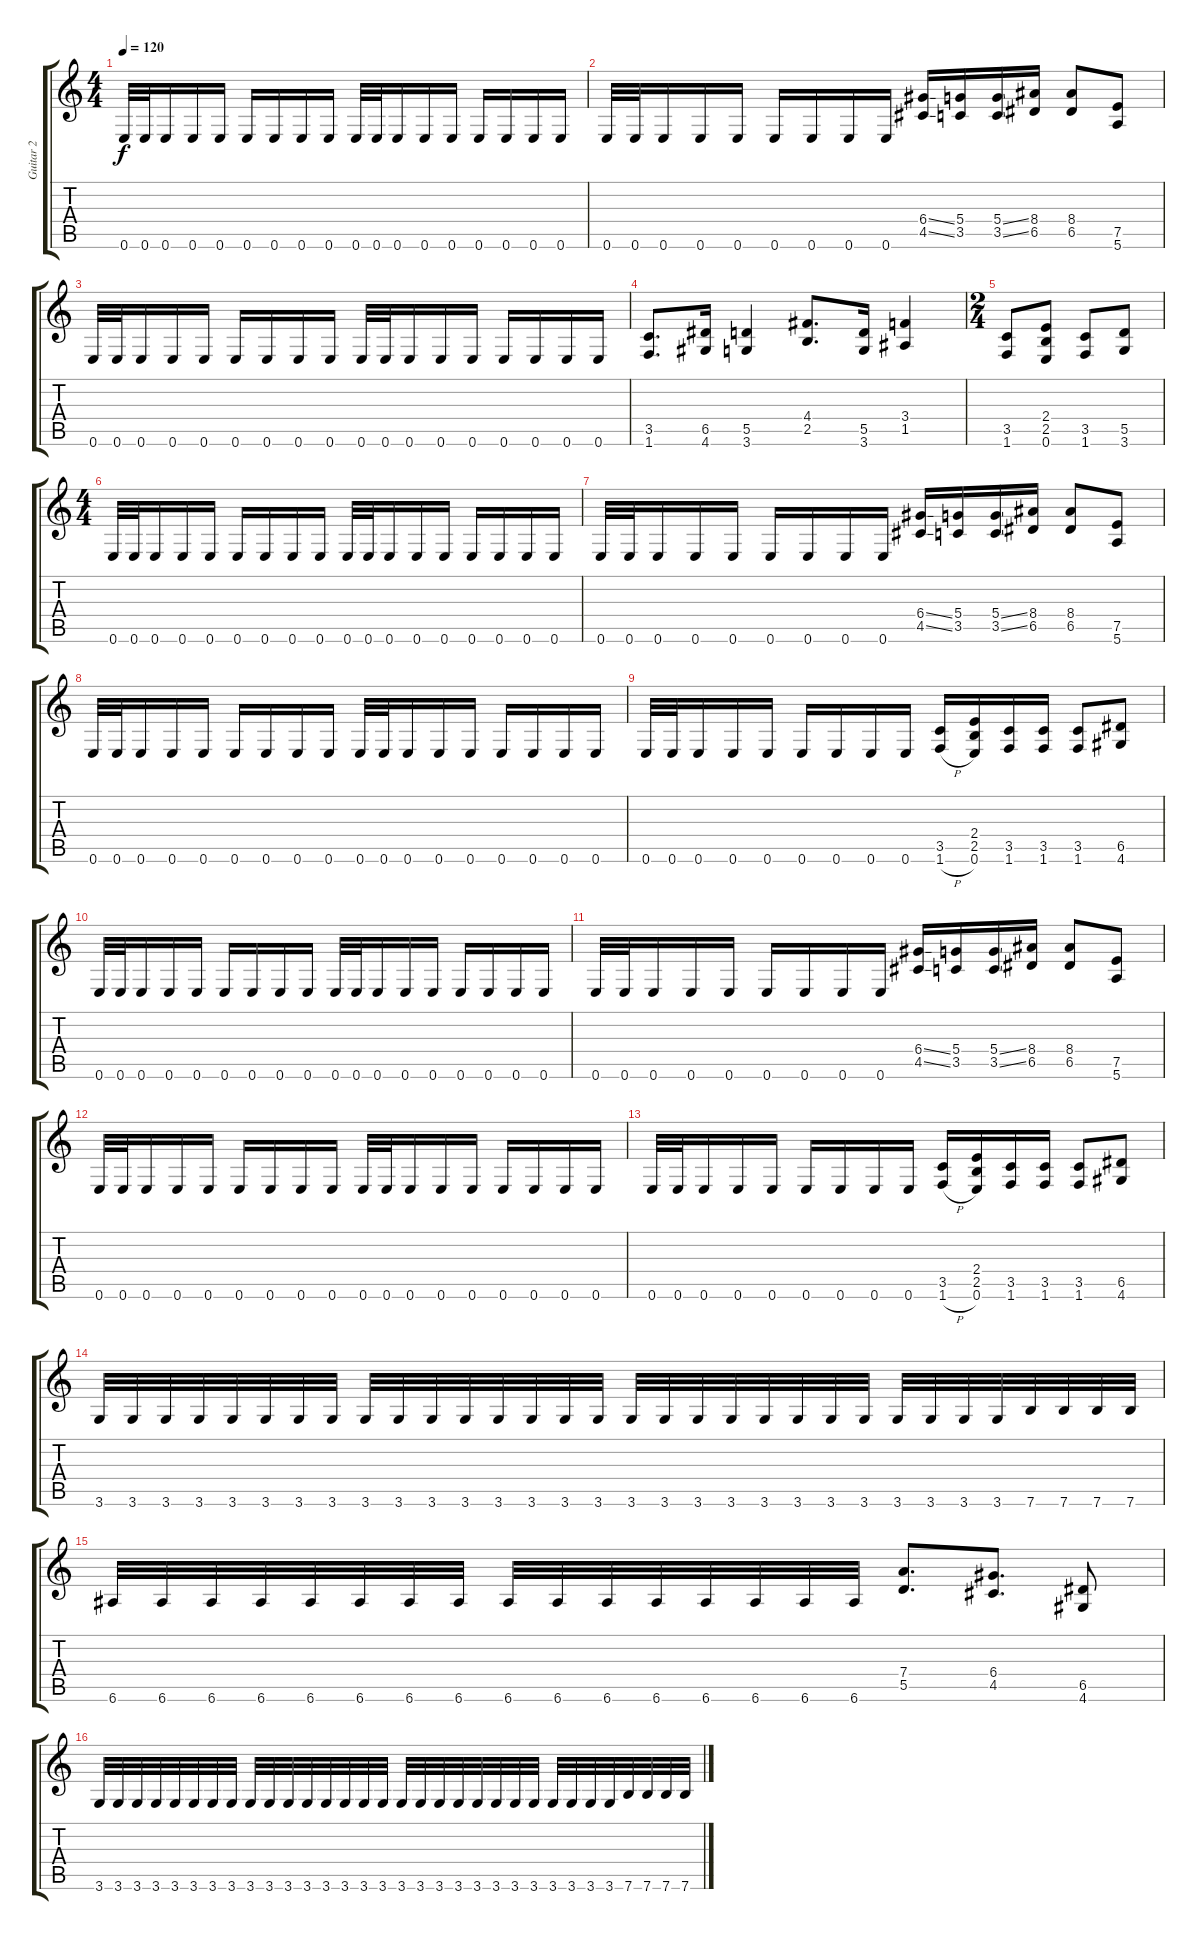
\track ("Guitar 2" "Guitar 2") {instrument distortionguitar}
\staff {score tabs}
\tuning (E4 B3 G3 D3 A2 E2) {hide}
\ts (4 4)
\tempo 120
\clef g2
\ks c
0.6.32{dy f} 0.6.32 0.6.16 0.6.16 0.6.16 0.6.16 0.6.16 0.6.16 0.6.16 0.6.32 0.6.32 0.6.16 0.6.16 0.6.16 0.6.16 0.6.16 0.6.16 0.6.16 |
0.6.32 0.6.32 0.6.16 0.6.16 0.6.16 0.6.16 0.6.16 0.6.16 0.6.16 (6.4{ss} 4.5{ss}).16 (5.4 3.5).16 (5.4{ss} 3.5{ss}).16 (8.4 6.5).16 (8.4 6.5).8 (7.5 5.6).8 |
0.6.32 0.6.32 0.6.16 0.6.16 0.6.16 0.6.16 0.6.16 0.6.16 0.6.16 0.6.32 0.6.32 0.6.16 0.6.16 0.6.16 0.6.16 0.6.16 0.6.16 0.6.16 |
(3.5 1.6).8{d} (6.5 4.6).16 (5.5 3.6).4 (4.4 2.5).8{d} (5.5 3.6).16 (3.4 1.5).4 |
\ts (2 4)
(3.5 1.6).8 (2.4 2.5 0.6).8 (3.5 1.6).8 (5.5 3.6).8 |
\ts (4 4)
0.6.32 0.6.32 0.6.16 0.6.16 0.6.16 0.6.16 0.6.16 0.6.16 0.6.16 0.6.32 0.6.32 0.6.16 0.6.16 0.6.16 0.6.16 0.6.16 0.6.16 0.6.16 |
0.6.32 0.6.32 0.6.16 0.6.16 0.6.16 0.6.16 0.6.16 0.6.16 0.6.16 (6.4{ss} 4.5{ss}).16 (5.4 3.5).16 (5.4{ss} 3.5{ss}).16 (8.4 6.5).16 (8.4 6.5).8 (7.5 5.6).8 |
0.6.32 0.6.32 0.6.16 0.6.16 0.6.16 0.6.16 0.6.16 0.6.16 0.6.16 0.6.32 0.6.32 0.6.16 0.6.16 0.6.16 0.6.16 0.6.16 0.6.16 0.6.16 |
0.6.32 0.6.32 0.6.16 0.6.16 0.6.16 0.6.16 0.6.16 0.6.16 0.6.16 (3.5 1.6{h}).16 (2.4 2.5 0.6).16 (3.5 1.6).16 (3.5 1.6).16 (3.5 1.6).8 (6.5 4.6).8 |
0.6.32 0.6.32 0.6.16 0.6.16 0.6.16 0.6.16 0.6.16 0.6.16 0.6.16 0.6.32 0.6.32 0.6.16 0.6.16 0.6.16 0.6.16 0.6.16 0.6.16 0.6.16 |
0.6.32 0.6.32 0.6.16 0.6.16 0.6.16 0.6.16 0.6.16 0.6.16 0.6.16 (6.4{ss} 4.5{ss}).16 (5.4 3.5).16 (5.4{ss} 3.5{ss}).16 (8.4 6.5).16 (8.4 6.5).8 (7.5 5.6).8 |
0.6.32 0.6.32 0.6.16 0.6.16 0.6.16 0.6.16 0.6.16 0.6.16 0.6.16 0.6.32 0.6.32 0.6.16 0.6.16 0.6.16 0.6.16 0.6.16 0.6.16 0.6.16 |
0.6.32 0.6.32 0.6.16 0.6.16 0.6.16 0.6.16 0.6.16 0.6.16 0.6.16 (3.5 1.6{h}).16 (2.4 2.5 0.6).16 (3.5 1.6).16 (3.5 1.6).16 (3.5 1.6).8 (6.5 4.6).8 |
3.6.32 3.6.32 3.6.32 3.6.32 3.6.32 3.6.32 3.6.32 3.6.32 3.6.32 3.6.32 3.6.32 3.6.32 3.6.32 3.6.32 3.6.32 3.6.32 3.6.32 3.6.32 3.6.32 3.6.32 3.6.32 3.6.32 3.6.32 3.6.32 3.6.32 3.6.32 3.6.32 3.6.32 7.6.32 7.6.32 7.6.32 7.6.32 |
6.6.32 6.6.32 6.6.32 6.6.32 6.6.32 6.6.32 6.6.32 6.6.32 6.6.32 6.6.32 6.6.32 6.6.32 6.6.32 6.6.32 6.6.32 6.6.32 (7.4 5.5).8{d} (6.4 4.5).8{d} (6.5 4.6).8 |
3.6.32 3.6.32 3.6.32 3.6.32 3.6.32 3.6.32 3.6.32 3.6.32 3.6.32 3.6.32 3.6.32 3.6.32 3.6.32 3.6.32 3.6.32 3.6.32 3.6.32 3.6.32 3.6.32 3.6.32 3.6.32 3.6.32 3.6.32 3.6.32 3.6.32 3.6.32 3.6.32 3.6.32 7.6.32 7.6.32 7.6.32 7.6.32
